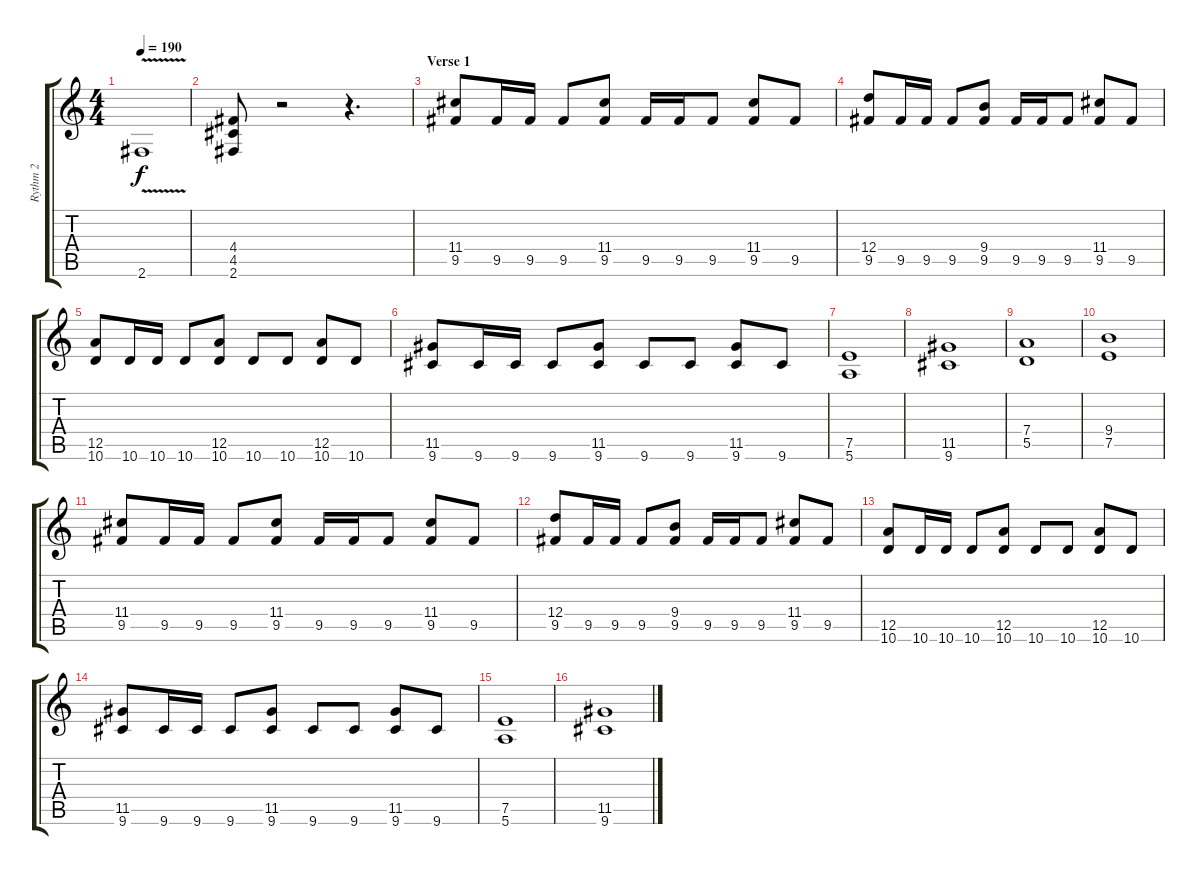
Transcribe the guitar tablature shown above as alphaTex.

\track ("Rythm 2" "Rythm 2") {instrument distortionguitar}
\staff {score tabs}
\tuning (E4 B3 G3 D3 A2 E2) {hide}
\ts (4 4)
\tempo 190
\clef g2
\ks c
2.6{v}.1{dy f} |
(4.4 4.5 2.6).8 r.2 r.4{d} |
\section ("" "Verse 1")
(11.4 9.5).8{instrument distortionguitar} 9.5.16 9.5.16 9.5.8 (11.4 9.5).8 9.5.16 9.5.16 9.5.8 (11.4 9.5).8 9.5.8 |
(12.4 9.5).8 9.5.16 9.5.16 9.5.8 (9.4 9.5).8 9.5.16 9.5.16 9.5.8 (11.4 9.5).8 9.5.8 |
(12.5 10.6).8 10.6.16 10.6.16 10.6.8 (12.5 10.6).8 10.6.8 10.6.8 (12.5 10.6).8 10.6.8 |
(11.5 9.6).8 9.6.16 9.6.16 9.6.8 (11.5 9.6).8 9.6.8 9.6.8 (11.5 9.6).8 9.6.8 |
(7.5 5.6).1 |
(11.5 9.6).1 |
(7.4 5.5).1 |
(9.4 7.5).1 |
(11.4 9.5).8{instrument distortionguitar} 9.5.16 9.5.16 9.5.8 (11.4 9.5).8 9.5.16 9.5.16 9.5.8 (11.4 9.5).8 9.5.8 |
(12.4 9.5).8 9.5.16 9.5.16 9.5.8 (9.4 9.5).8 9.5.16 9.5.16 9.5.8 (11.4 9.5).8 9.5.8 |
(12.5 10.6).8 10.6.16 10.6.16 10.6.8 (12.5 10.6).8 10.6.8 10.6.8 (12.5 10.6).8 10.6.8 |
(11.5 9.6).8 9.6.16 9.6.16 9.6.8 (11.5 9.6).8 9.6.8 9.6.8 (11.5 9.6).8 9.6.8 |
(7.5 5.6).1 |
(11.5 9.6).1
